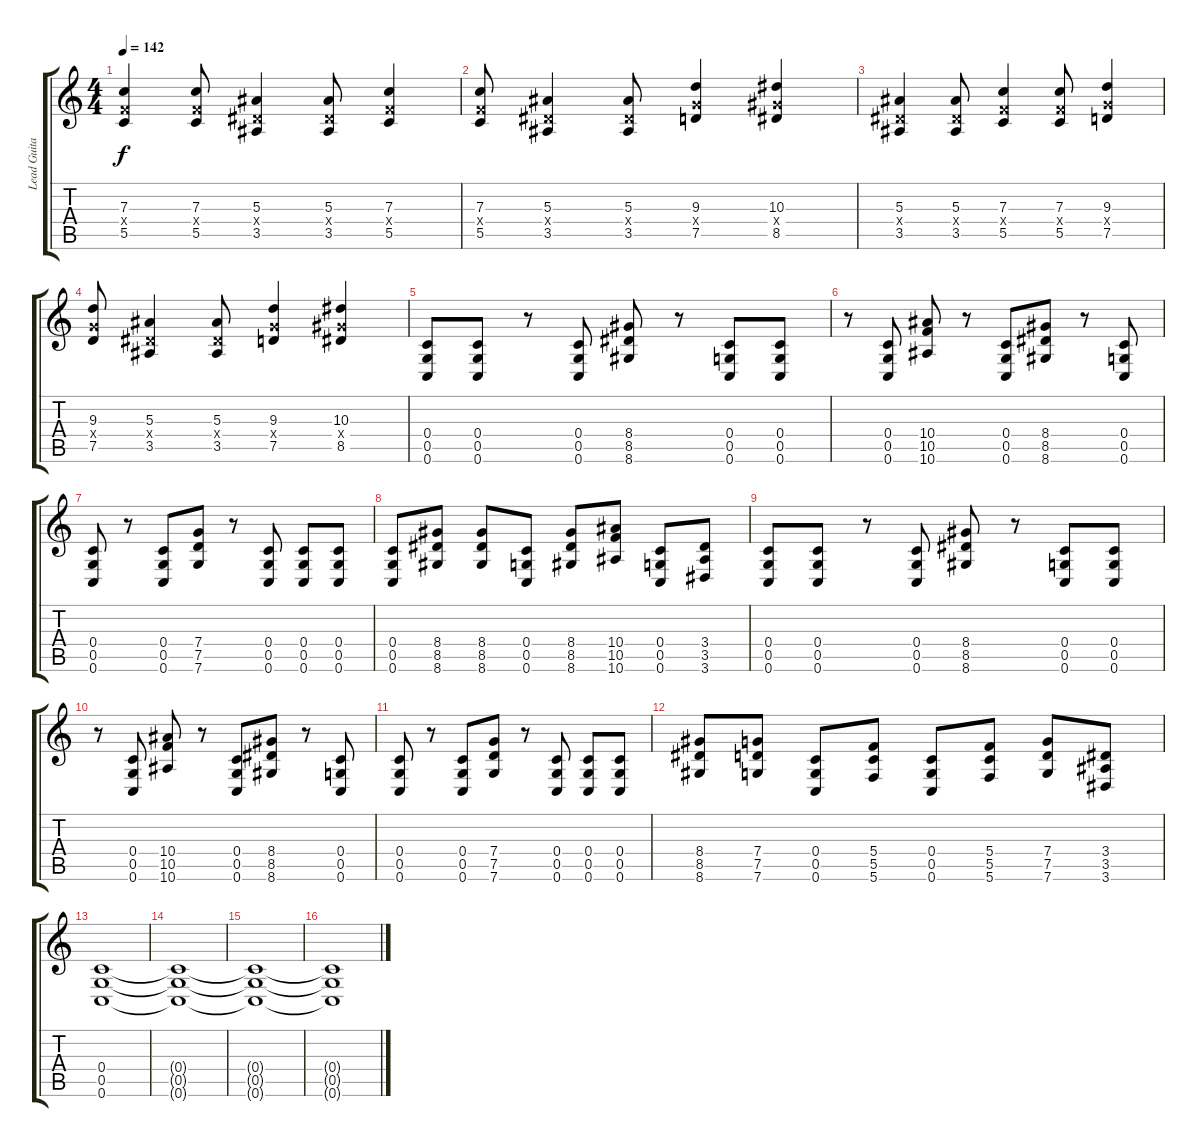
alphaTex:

\track ("Lead Guitar" "Lead Guita") {instrument distortionguitar}
\staff {score tabs}
\tuning (D4 A3 F3 C3 G2 C2) {hide}
\ts (4 4)
\tempo 142
\clef g2
\ks c
(7.3 5.4{x} 5.5).4{dy f} (7.3 5.4{x} 5.5).8 (5.3 3.4{x} 3.5).4 (5.3 3.4{x} 3.5).8 (7.3 5.4{x} 5.5).4 |
(7.3 5.4{x} 5.5).8 (5.3 3.4{x} 3.5).4 (5.3 3.4{x} 3.5).8 (9.3 7.4{x} 7.5).4 (10.3 8.4{x} 8.5).4 |
(5.3 3.4{x} 3.5).4 (5.3 3.4{x} 3.5).8 (7.3 5.4{x} 5.5).4 (7.3 5.4{x} 5.5).8 (9.3 7.4{x} 7.5).4 |
(9.3 7.4{x} 7.5).8 (5.3 3.4{x} 3.5).4 (5.3 3.4{x} 3.5).8 (9.3 7.4{x} 7.5).4 (10.3 8.4{x} 8.5).4 |
(0.4 0.5 0.6).8 (0.4 0.5 0.6).8 r.8 (0.4 0.5 0.6).8 (8.4 8.5 8.6).8 r.8 (0.4 0.5 0.6).8 (0.4 0.5 0.6).8 |
r.8 (0.4 0.5 0.6).8 (10.4 10.5 10.6).8 r.8 (0.4 0.5 0.6).8 (8.4 8.5 8.6).8 r.8 (0.4 0.5 0.6).8 |
(0.4 0.5 0.6).8 r.8 (0.4 0.5 0.6).8 (7.4 7.5 7.6).8 r.8 (0.4 0.5 0.6).8 (0.4 0.5 0.6).8 (0.4 0.5 0.6).8 |
(0.4 0.5 0.6).8 (8.4 8.5 8.6).8 (8.4 8.5 8.6).8 (0.4 0.5 0.6).8 (8.4 8.5 8.6).8 (10.4 10.5 10.6).8 (0.4 0.5 0.6).8 (3.4 3.5 3.6).8 |
(0.4 0.5 0.6).8 (0.4 0.5 0.6).8 r.8 (0.4 0.5 0.6).8 (8.4 8.5 8.6).8 r.8 (0.4 0.5 0.6).8 (0.4 0.5 0.6).8 |
r.8 (0.4 0.5 0.6).8 (10.4 10.5 10.6).8 r.8 (0.4 0.5 0.6).8 (8.4 8.5 8.6).8 r.8 (0.4 0.5 0.6).8 |
(0.4 0.5 0.6).8 r.8 (0.4 0.5 0.6).8 (7.4 7.5 7.6).8 r.8 (0.4 0.5 0.6).8 (0.4 0.5 0.6).8 (0.4 0.5 0.6).8 |
(8.4 8.5 8.6).8 (7.4 7.5 7.6).8 (0.4 0.5 0.6).8 (5.4 5.5 5.6).8 (0.4 0.5 0.6).8 (5.4 5.5 5.6).8 (7.4 7.5 7.6).8 (3.4 3.5 3.6).8 |
(0.4 0.5 0.6).1 |
(0.4{t} 0.5{t} 0.6{t}).1 |
(0.4{t} 0.5{t} 0.6{t}).1 |
(0.4{t} 0.5{t} 0.6{t}).1
